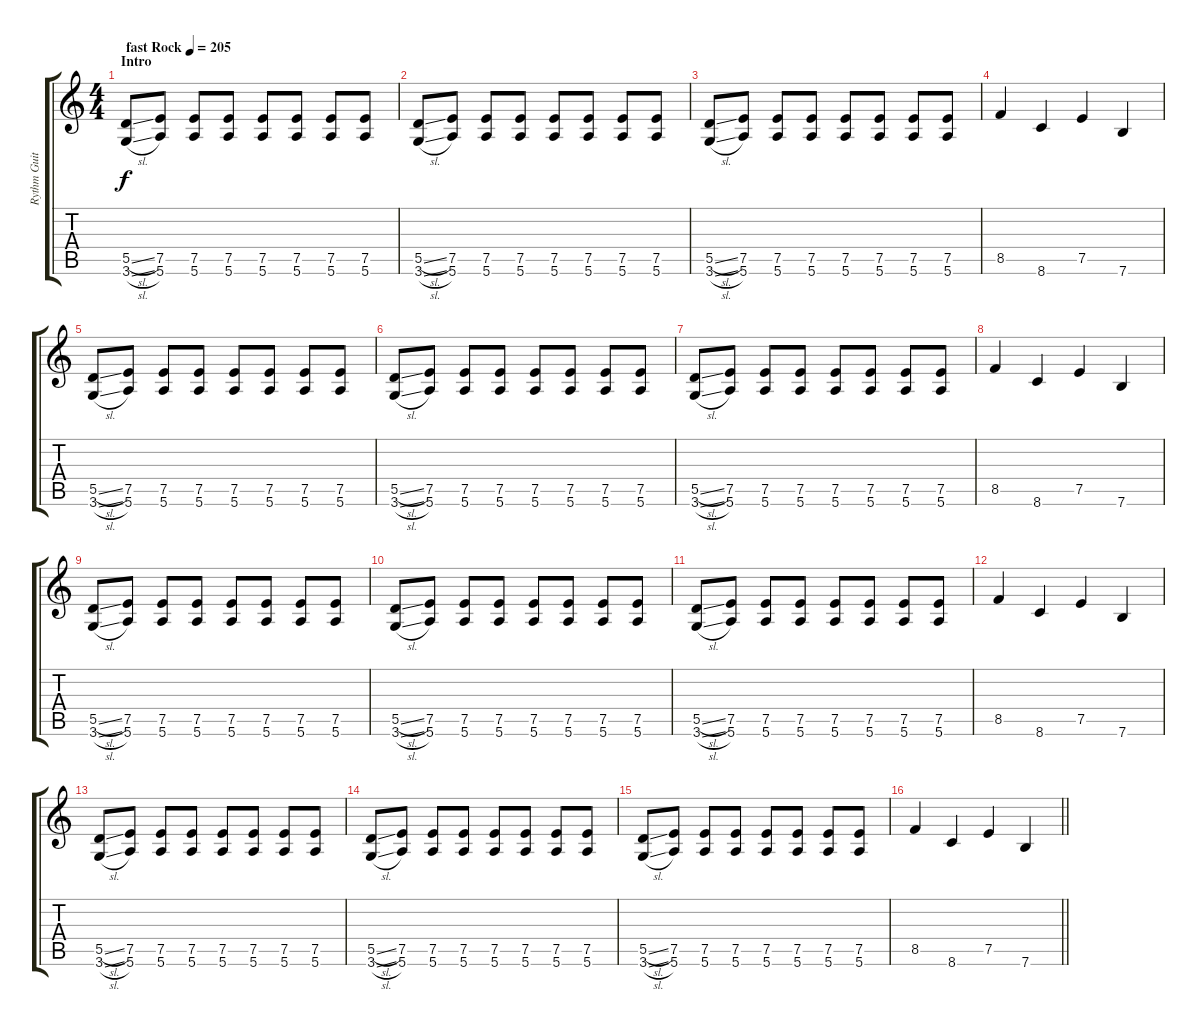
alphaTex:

\track ("Rythm Guitar" "Rythm Guit") {instrument distortionguitar}
\staff {score tabs}
\tuning (E4 B3 G3 D3 A2 E2) {hide}
\ts (4 4)
\section ("" "Intro")
\tempo (205 "fast Rock")
\clef g2
\ks c
(5.5{sl} 3.6{sl}).8{dy f instrument distortionguitar} (7.5 5.6).8 (7.5 5.6).8 (7.5 5.6).8 (7.5 5.6).8 (7.5 5.6).8 (7.5 5.6).8 (7.5 5.6).8 |
(5.5{sl} 3.6{sl}).8 (7.5 5.6).8 (7.5 5.6).8 (7.5 5.6).8 (7.5 5.6).8 (7.5 5.6).8 (7.5 5.6).8 (7.5 5.6).8 |
(5.5{sl} 3.6{sl}).8 (7.5 5.6).8 (7.5 5.6).8 (7.5 5.6).8 (7.5 5.6).8 (7.5 5.6).8 (7.5 5.6).8 (7.5 5.6).8 |
8.5.4 8.6.4 7.5.4 7.6.4 |
(5.5{sl} 3.6{sl}).8 (7.5 5.6).8 (7.5 5.6).8 (7.5 5.6).8 (7.5 5.6).8 (7.5 5.6).8 (7.5 5.6).8 (7.5 5.6).8 |
(5.5{sl} 3.6{sl}).8 (7.5 5.6).8 (7.5 5.6).8 (7.5 5.6).8 (7.5 5.6).8 (7.5 5.6).8 (7.5 5.6).8 (7.5 5.6).8 |
(5.5{sl} 3.6{sl}).8 (7.5 5.6).8 (7.5 5.6).8 (7.5 5.6).8 (7.5 5.6).8 (7.5 5.6).8 (7.5 5.6).8 (7.5 5.6).8 |
8.5.4 8.6.4 7.5.4 7.6.4 |
(5.5{sl} 3.6{sl}).8 (7.5 5.6).8 (7.5 5.6).8 (7.5 5.6).8 (7.5 5.6).8 (7.5 5.6).8 (7.5 5.6).8 (7.5 5.6).8 |
(5.5{sl} 3.6{sl}).8 (7.5 5.6).8 (7.5 5.6).8 (7.5 5.6).8 (7.5 5.6).8 (7.5 5.6).8 (7.5 5.6).8 (7.5 5.6).8 |
(5.5{sl} 3.6{sl}).8 (7.5 5.6).8 (7.5 5.6).8 (7.5 5.6).8 (7.5 5.6).8 (7.5 5.6).8 (7.5 5.6).8 (7.5 5.6).8 |
8.5.4 8.6.4 7.5.4 7.6.4 |
(5.5{sl} 3.6{sl}).8 (7.5 5.6).8 (7.5 5.6).8 (7.5 5.6).8 (7.5 5.6).8 (7.5 5.6).8 (7.5 5.6).8 (7.5 5.6).8 |
(5.5{sl} 3.6{sl}).8 (7.5 5.6).8 (7.5 5.6).8 (7.5 5.6).8 (7.5 5.6).8 (7.5 5.6).8 (7.5 5.6).8 (7.5 5.6).8 |
(5.5{sl} 3.6{sl}).8 (7.5 5.6).8 (7.5 5.6).8 (7.5 5.6).8 (7.5 5.6).8 (7.5 5.6).8 (7.5 5.6).8 (7.5 5.6).8 |
\barLineRight lightlight
8.5.4 8.6.4 7.5.4 7.6.4
